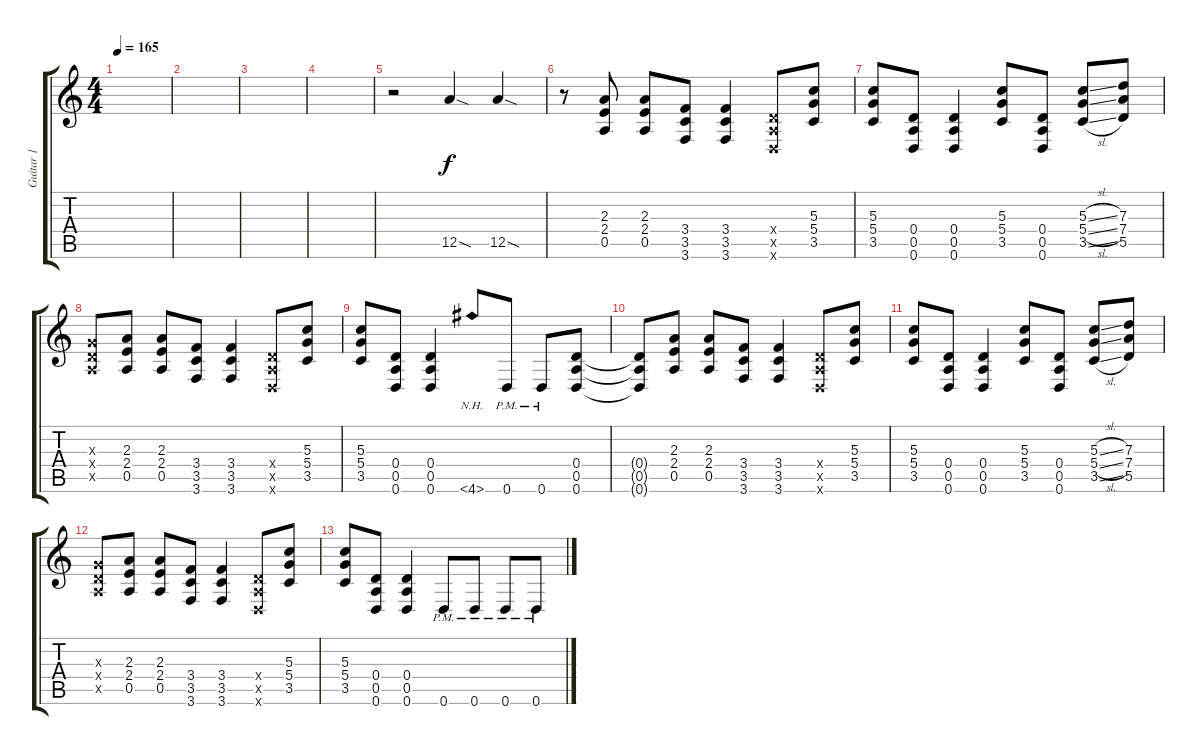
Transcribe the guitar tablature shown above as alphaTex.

\track ("Guitar 1" "Guitar 1") {instrument distortionguitar}
\staff {score tabs}
\tuning (E4 B3 G3 D3 A2 D2) {hide}
\ts (4 4)
\tempo 165
\clef g2
\ks c
|
|
|
|
r.2 12.5{sod}.4 12.5{sod}.4 |
r.8 (2.3 2.4 0.5).8 (2.3 2.4 0.5).8 (3.4 3.5 3.6).8 (3.4 3.5 3.6).4 (0.4{x} 0.5{x} 0.6{x}).8 (5.3 5.4 3.5).8 |
(5.3 5.4 3.5).8 (0.4 0.5 0.6).8 (0.4 0.5 0.6).4 (5.3 5.4 3.5).8 (0.4 0.5 0.6).8 (5.3{sl} 5.4{sl} 3.5{sl}).8 (7.3 7.4 5.5).8 |
(0.3{x} 0.4{x} 0.5{x}).8 (2.3 2.4 0.5).8 (2.3 2.4 0.5).8 (3.4 3.5 3.6).8 (3.4 3.5 3.6).4 (0.4{x} 0.5{x} 0.6{x}).8 (5.3 5.4 3.5).8 |
(5.3 5.4 3.5).8 (0.4 0.5 0.6).8 (0.4 0.5 0.6).4 4.6{nh}.8 0.6{pm}.8 0.6{pm}.8 (0.4 0.5 0.6).8 |
(0.4{t} 0.5{t} 0.6{t}).8 (2.3 2.4 0.5).8 (2.3 2.4 0.5).8 (3.4 3.5 3.6).8 (3.4 3.5 3.6).4 (0.4{x} 0.5{x} 0.6{x}).8 (5.3 5.4 3.5).8 |
(5.3 5.4 3.5).8 (0.4 0.5 0.6).8 (0.4 0.5 0.6).4 (5.3 5.4 3.5).8 (0.4 0.5 0.6).8 (5.3{sl} 5.4{sl} 3.5{sl}).8 (7.3 7.4 5.5).8 |
(0.3{x} 0.4{x} 0.5{x}).8 (2.3 2.4 0.5).8 (2.3 2.4 0.5).8 (3.4 3.5 3.6).8 (3.4 3.5 3.6).4 (0.4{x} 0.5{x} 0.6{x}).8 (5.3 5.4 3.5).8 |
(5.3 5.4 3.5).8 (0.4 0.5 0.6).8 (0.4 0.5 0.6).4 0.6{pm}.8 0.6{pm}.8 0.6{pm}.8 0.6{pm}.8
